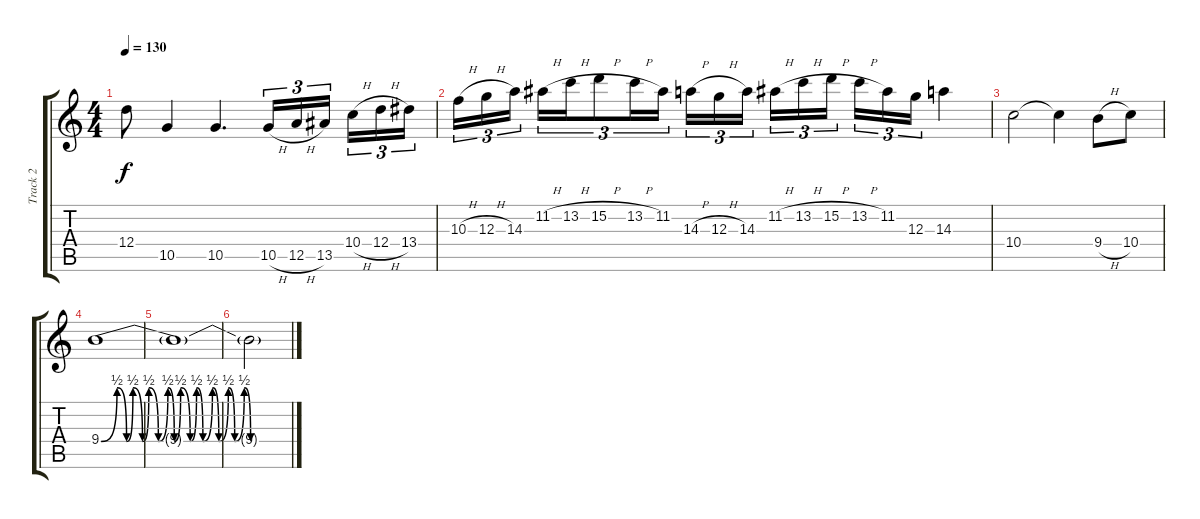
\track ("Track 2" "Track 2") {instrument overdrivenguitar}
\staff {score tabs}
\tuning (E4 B3 G3 D3 A2 E2) {hide}
\ts (4 4)
\tempo 130
\clef g2
\ks c
12.4.8{dy f} 10.5.4 10.5.4{d} 10.5{h}.16{tu (3 2)} 12.5{h}.16{tu (3 2)} 13.5.16{tu (3 2) beam splitsecondary} 10.4{h}.16{tu (3 2)} 12.4{h}.16{tu (3 2)} 13.4.16{tu (3 2)} |
10.3{h}.16{tu (3 2)} 12.3{h}.16{tu (3 2)} 14.3.16{tu (3 2) beam splitsecondary} 11.2{h}.16{tu (3 2)} 13.2{h}.16{tu (3 2)} 15.2{h}.8{tu (3 2)} 13.2{h}.16{tu (3 2)} 11.2.16{tu (3 2) beam splitsecondary} 14.3{h}.16{tu (3 2)} 12.3{h}.16{tu (3 2)} 14.3.16{tu (3 2)} 11.2{h}.16{tu (3 2)} 13.2{h}.16{tu (3 2)} 15.2{h}.16{tu (3 2) beam splitsecondary} 13.2{h}.16{tu (3 2)} 11.2.16{tu (3 2)} 12.3.16{tu (3 2)} 14.3.4 |
10.4.2 10.4{t}.4 9.4{h}.8 10.4.8 |
9.4{be (custom 0 0 5 2 8 0 10 2 13 0 15 2 18 0 21 2 23 0 25 2 28 0 30 2 32 0 35 2 37 0 40 2 42 0 45 2 47 0 52 0 57 0 60 0)}.1 |
9.4{t}.1 |
9.4{t}.2
